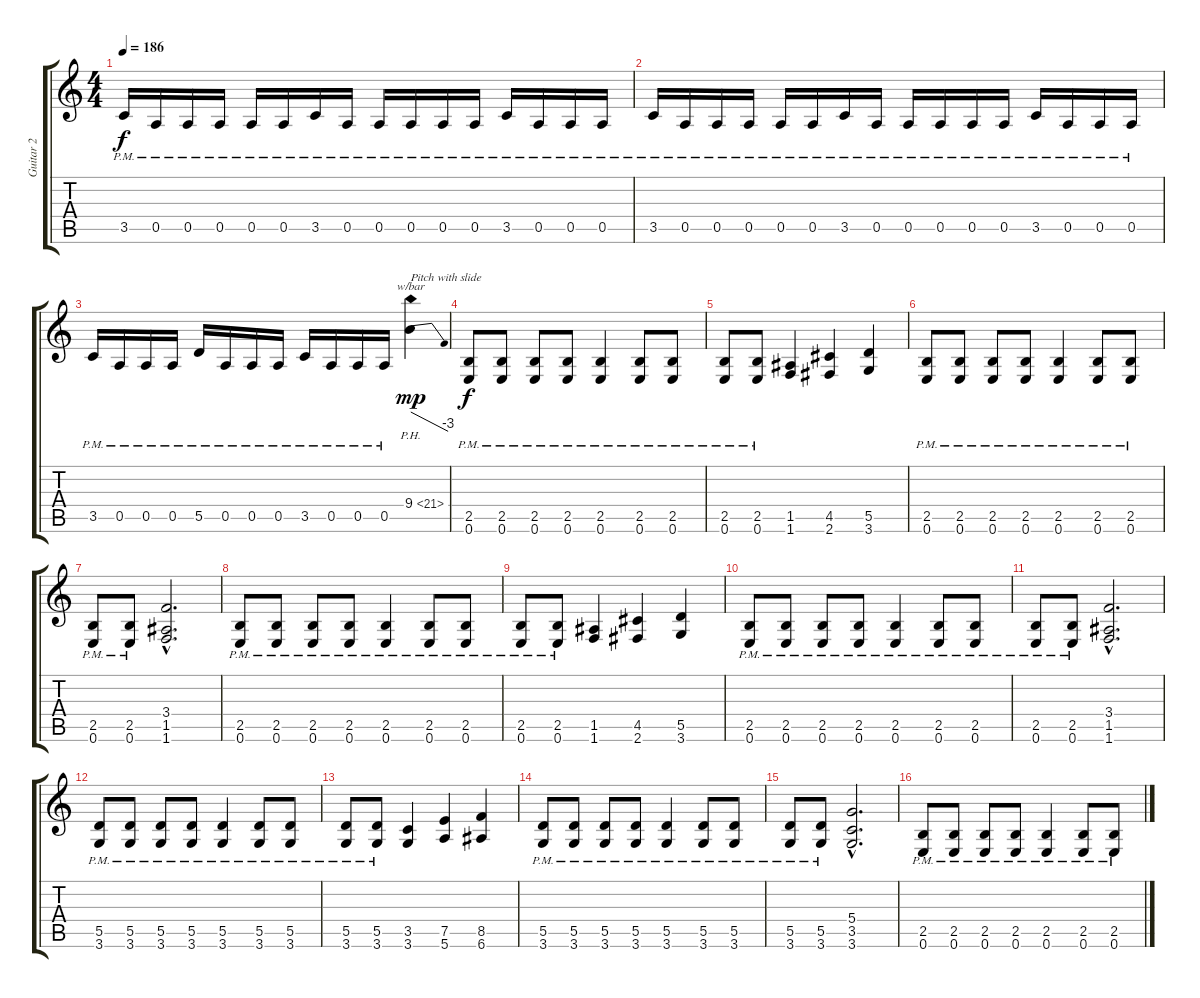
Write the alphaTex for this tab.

\track ("Guitar 2" "Guitar 2") {instrument distortionguitar}
\staff {score tabs}
\tuning (E4 B3 G3 D3 A2 E2) {hide}
\ts (4 4)
\tempo 186
\clef g2
\ks c
3.5{pm}.16{dy f} 0.5{pm}.16 0.5{pm}.16 0.5{pm}.16 0.5{pm}.16 0.5{pm}.16 3.5{pm}.16 0.5{pm}.16 0.5{pm}.16 0.5{pm}.16 0.5{pm}.16 0.5{pm}.16 3.5{pm}.16 0.5{pm}.16 0.5{pm}.16 0.5{pm}.16 |
3.5{pm}.16 0.5{pm}.16 0.5{pm}.16 0.5{pm}.16 0.5{pm}.16 0.5{pm}.16 3.5{pm}.16 0.5{pm}.16 0.5{pm}.16 0.5{pm}.16 0.5{pm}.16 0.5{pm}.16 3.5{pm}.16 0.5{pm}.16 0.5{pm}.16 0.5{pm}.16 |
3.5{pm}.16 0.5{pm}.16 0.5{pm}.16 0.5{pm}.16 5.5{pm}.16 0.5{pm}.16 0.5{pm}.16 0.5{pm}.16 3.5{pm}.16 0.5{pm}.16 0.5{pm}.16 0.5{pm}.16 9.4{ph 12}.4{tbe (dive default 0 0 60 -12) txt "Pitch with slide" dy mp} |
(2.5{pm} 0.6{pm}).8{dy f} (2.5{pm} 0.6{pm}).8 (2.5{pm} 0.6{pm}).8 (2.5{pm} 0.6{pm}).8 (2.5{pm} 0.6{pm}).4 (2.5{pm} 0.6{pm}).8 (2.5{pm} 0.6{pm}).8 |
(2.5{pm} 0.6{pm}).8 (2.5{pm} 0.6{pm}).8 (1.5 1.6).4 (4.5 2.6).4 (5.5 3.6).4 |
(2.5{pm} 0.6{pm}).8 (2.5{pm} 0.6{pm}).8 (2.5{pm} 0.6{pm}).8 (2.5{pm} 0.6{pm}).8 (2.5{pm} 0.6{pm}).4 (2.5{pm} 0.6{pm}).8 (2.5{pm} 0.6{pm}).8 |
(2.5{pm} 0.6{pm}).8 (2.5{pm} 0.6{pm}).8 (3.4{hac} 1.5{hac} 1.6{hac}).2{d} |
(2.5{pm} 0.6{pm}).8 (2.5{pm} 0.6{pm}).8 (2.5{pm} 0.6{pm}).8 (2.5{pm} 0.6{pm}).8 (2.5{pm} 0.6{pm}).4 (2.5{pm} 0.6{pm}).8 (2.5{pm} 0.6{pm}).8 |
(2.5{pm} 0.6{pm}).8 (2.5{pm} 0.6{pm}).8 (1.5 1.6).4 (4.5 2.6).4 (5.5 3.6).4 |
(2.5{pm} 0.6{pm}).8 (2.5{pm} 0.6{pm}).8 (2.5{pm} 0.6{pm}).8 (2.5{pm} 0.6{pm}).8 (2.5{pm} 0.6{pm}).4 (2.5{pm} 0.6{pm}).8 (2.5{pm} 0.6{pm}).8 |
(2.5{pm} 0.6{pm}).8 (2.5{pm} 0.6{pm}).8 (3.4{hac} 1.5{hac} 1.6{hac}).2{d} |
(5.5{pm} 3.6{pm}).8 (5.5{pm} 3.6{pm}).8 (5.5{pm} 3.6{pm}).8 (5.5{pm} 3.6{pm}).8 (5.5{pm} 3.6{pm}).4 (5.5{pm} 3.6{pm}).8 (5.5{pm} 3.6{pm}).8 |
(5.5{pm} 3.6{pm}).8 (5.5{pm} 3.6{pm}).8 (3.5 3.6).4 (7.5 5.6).4 (8.5 6.6).4 |
(5.5{pm} 3.6{pm}).8 (5.5{pm} 3.6{pm}).8 (5.5{pm} 3.6{pm}).8 (5.5{pm} 3.6{pm}).8 (5.5{pm} 3.6{pm}).4 (5.5{pm} 3.6{pm}).8 (5.5{pm} 3.6{pm}).8 |
(5.5{pm} 3.6{pm}).8 (5.5{pm} 3.6{pm}).8 (5.4{hac} 3.5{hac} 3.6{hac}).2{d} |
(2.5{pm} 0.6{pm}).8 (2.5{pm} 0.6{pm}).8 (2.5{pm} 0.6{pm}).8 (2.5{pm} 0.6{pm}).8 (2.5{pm} 0.6{pm}).4 (2.5{pm} 0.6{pm}).8 (2.5{pm} 0.6{pm}).8
